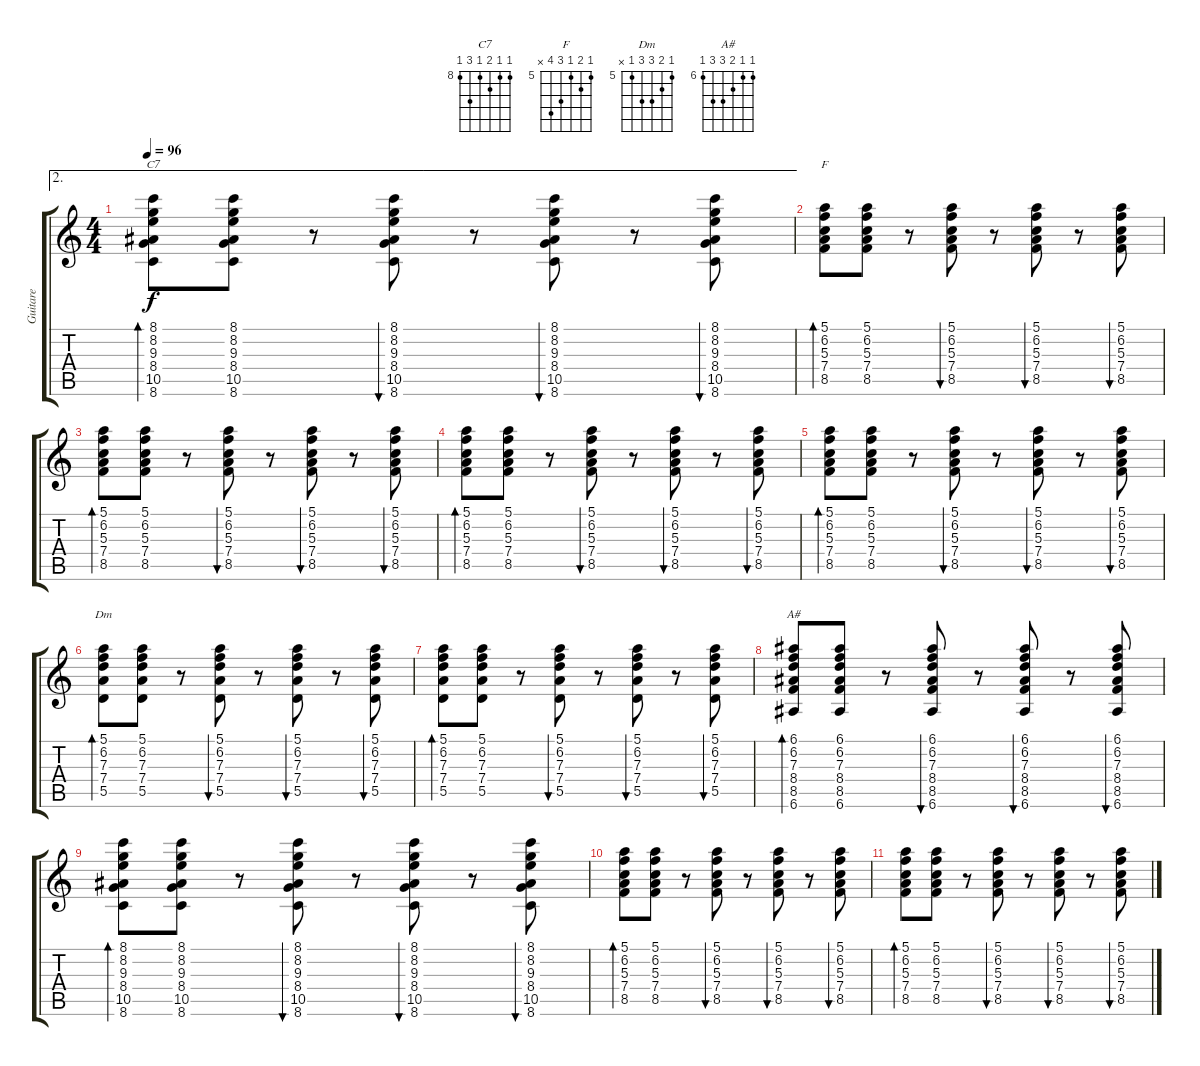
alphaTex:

\track ("Guitare" "Guitare") {instrument acousticguitarnylon}
\staff {score tabs}
\tuning (E4 B3 G3 D3 A2 E2) {hide}
\chord ("C7" 8 8 9 8 10 8) {firstfret 8}
\chord ("F" 5 6 5 7 8 x) {firstfret 5}
\chord ("Dm" 5 6 7 7 5 x) {firstfret 5}
\chord ("A#" 6 6 7 8 8 6) {firstfret 6}
\ae 2
\ts (4 4)
\tempo 96
\clef g2
\ks c
(8.1 8.2 9.3 8.4 10.5 8.6).8{bd 30 ch "C7" dy f} (8.1 8.2 9.3 8.4 10.5 8.6).8 r.8 (8.1 8.2 9.3 8.4 10.5 8.6).8{bu 30} r.8 (8.1 8.2 9.3 8.4 10.5 8.6).8{bu 30} r.8 (8.1 8.2 9.3 8.4 10.5 8.6).8{bu 30} |
(5.1 6.2 5.3 7.4 8.5).8{bd 60 ch "F"} (5.1 6.2 5.3 7.4 8.5).8 r.8 (5.1 6.2 5.3 7.4 8.5).8{bu 30} r.8 (5.1 6.2 5.3 7.4 8.5).8{bu 30} r.8 (5.1 6.2 5.3 7.4 8.5).8{bu 30} |
(5.1 6.2 5.3 7.4 8.5).8{bd 60} (5.1 6.2 5.3 7.4 8.5).8 r.8 (5.1 6.2 5.3 7.4 8.5).8{bu 30} r.8 (5.1 6.2 5.3 7.4 8.5).8{bu 30} r.8 (5.1 6.2 5.3 7.4 8.5).8{bu 30} |
(5.1 6.2 5.3 7.4 8.5).8{bd 60} (5.1 6.2 5.3 7.4 8.5).8 r.8 (5.1 6.2 5.3 7.4 8.5).8{bu 30} r.8 (5.1 6.2 5.3 7.4 8.5).8{bu 30} r.8 (5.1 6.2 5.3 7.4 8.5).8{bu 30} |
(5.1 6.2 5.3 7.4 8.5).8{bd 60} (5.1 6.2 5.3 7.4 8.5).8 r.8 (5.1 6.2 5.3 7.4 8.5).8{bu 30} r.8 (5.1 6.2 5.3 7.4 8.5).8{bu 30} r.8 (5.1 6.2 5.3 7.4 8.5).8{bu 30} |
(5.1 6.2 7.3 7.4 5.5).8{bd 30 ch "Dm"} (5.1 6.2 7.3 7.4 5.5).8 r.8 (5.1 6.2 7.3 7.4 5.5).8{bu 30} r.8 (5.1 6.2 7.3 7.4 5.5).8{bu 30} r.8 (5.1 6.2 7.3 7.4 5.5).8{bu 30} |
(5.1 6.2 7.3 7.4 5.5).8{bd 30} (5.1 6.2 7.3 7.4 5.5).8 r.8 (5.1 6.2 7.3 7.4 5.5).8{bu 30} r.8 (5.1 6.2 7.3 7.4 5.5).8{bu 30} r.8 (5.1 6.2 7.3 7.4 5.5).8{bu 30} |
(6.1 6.2 7.3 8.4 8.5 6.6).8{bd 30 ch "A#"} (6.1 6.2 7.3 8.4 8.5 6.6).8 r.8 (6.1 6.2 7.3 8.4 8.5 6.6).8{bu 30} r.8 (6.1 6.2 7.3 8.4 8.5 6.6).8{bu 30} r.8 (6.1 6.2 7.3 8.4 8.5 6.6).8{bu 30} |
(8.1 8.2 9.3 8.4 10.5 8.6).8{bd 30} (8.1 8.2 9.3 8.4 10.5 8.6).8 r.8 (8.1 8.2 9.3 8.4 10.5 8.6).8{bu 30} r.8 (8.1 8.2 9.3 8.4 10.5 8.6).8{bu 30} r.8 (8.1 8.2 9.3 8.4 10.5 8.6).8{bu 30} |
(5.1 6.2 5.3 7.4 8.5).8{bd 60} (5.1 6.2 5.3 7.4 8.5).8 r.8 (5.1 6.2 5.3 7.4 8.5).8{bu 30} r.8 (5.1 6.2 5.3 7.4 8.5).8{bu 30} r.8 (5.1 6.2 5.3 7.4 8.5).8{bu 30} |
(5.1 6.2 5.3 7.4 8.5).8{bd 60} (5.1 6.2 5.3 7.4 8.5).8 r.8 (5.1 6.2 5.3 7.4 8.5).8{bu 30} r.8 (5.1 6.2 5.3 7.4 8.5).8{bu 30} r.8 (5.1 6.2 5.3 7.4 8.5).8{bu 30}
